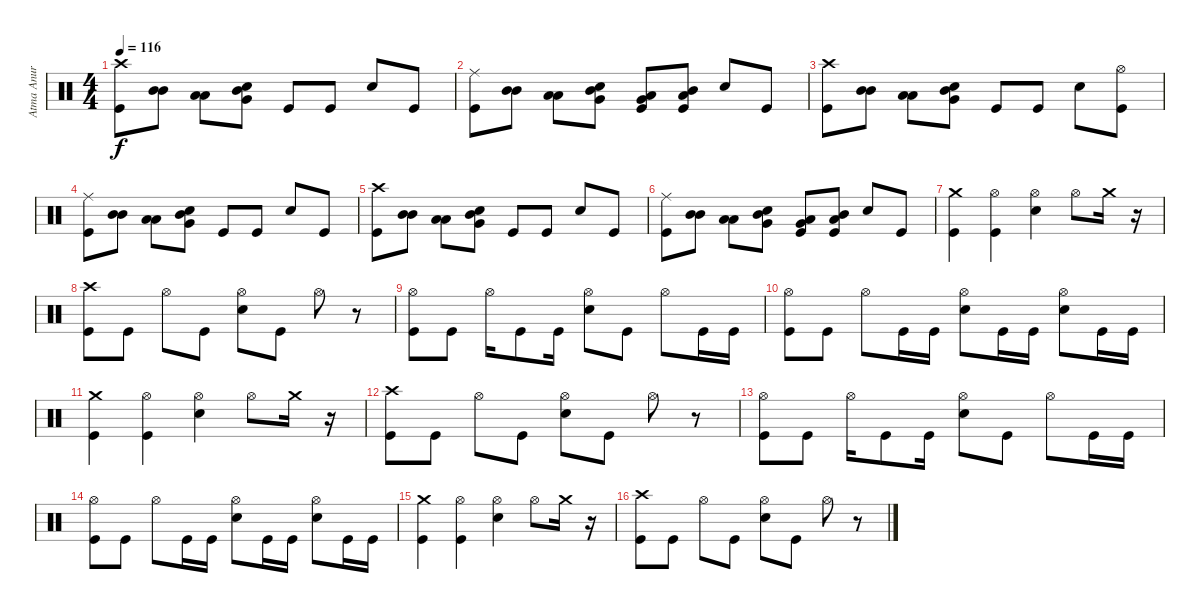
\track ("Atma Anur" "Atma Anur") {instrument percussion}
\staff {score}
\articulation defaults
\ts (4 4)
\tempo 116
\clef neutral
\ks c
("Crash high (hit)" "Kick (hit)").8{dy f} ("Mid Tom (hit)" "Mid Tom (hit)").8 ("Low Tom (hit)" "Low Tom (hit)").8 ("Mid Tom (hit)" "Very Low Tom (hit)" "Electric Snare (hit)").8 "Kick (hit)".8 "Kick (hit)".8 "Electric Snare (hit)".8 "Kick (hit)".8 |
("Ride (middle)" "Kick (hit)").8 ("Mid Tom (hit)" "Mid Tom (hit)").8 ("Low Tom (hit)" "Low Tom (hit)").8 ("Mid Tom (hit)" "Very Low Tom (hit)" "Electric Snare (hit)").8 ("Low Tom (hit)" "Very Low Tom (hit)" "Kick (hit)").8 ("Mid Tom (hit)" "Low Tom (hit)" "Kick (hit)").8 "Electric Snare (hit)".8 "Kick (hit)".8 |
("Crash high (hit)" "Kick (hit)").8 ("Mid Tom (hit)" "Mid Tom (hit)").8 ("Low Tom (hit)" "Low Tom (hit)").8 ("Mid Tom (hit)" "Very Low Tom (hit)" "Electric Snare (hit)").8 "Kick (hit)".8 "Kick (hit)".8 "Electric Snare (hit)".8 ("Hi-Hat (open)" "Kick (hit)").8 |
("Ride (middle)" "Kick (hit)").8 ("Mid Tom (hit)" "Mid Tom (hit)").8 ("Low Tom (hit)" "Low Tom (hit)").8 ("Mid Tom (hit)" "Very Low Tom (hit)" "Electric Snare (hit)").8 "Kick (hit)".8 "Kick (hit)".8 "Electric Snare (hit)".8 "Kick (hit)".8 |
("Crash high (hit)" "Kick (hit)").8 ("Mid Tom (hit)" "Mid Tom (hit)").8 ("Low Tom (hit)" "Low Tom (hit)").8 ("Mid Tom (hit)" "Very Low Tom (hit)" "Electric Snare (hit)").8 "Kick (hit)".8 "Kick (hit)".8 "Electric Snare (hit)".8 "Kick (hit)".8 |
("Ride (middle)" "Kick (hit)").8 ("Mid Tom (hit)" "Mid Tom (hit)").8 ("Low Tom (hit)" "Low Tom (hit)").8 ("Mid Tom (hit)" "Very Low Tom (hit)" "Electric Snare (hit)").8 ("Low Tom (hit)" "Very Low Tom (hit)" "Kick (hit)").8 ("Mid Tom (hit)" "Low Tom (hit)" "Kick (hit)").8 "Electric Snare (hit)".8 "Kick (hit)".8 |
("Crash medium (hit)" "Kick (hit)").4 ("Hi-Hat (open)" "Kick (hit)").4 ("Hi-Hat (open)" "Electric Snare (hit)").4 "Hi-Hat (open)".8 "Crash medium (hit)".16 r.16 |
("Crash high (hit)" "Kick (hit)").8 "Kick (hit)".8 "Hi-Hat (open)".8 "Kick (hit)".8 ("Hi-Hat (open)" "Electric Snare (hit)").8 "Kick (hit)".8 "Hi-Hat (open)".8 r.8 |
("Hi-Hat (open)" "Kick (hit)").8 "Kick (hit)".8 "Hi-Hat (open)".16 "Kick (hit)".8 "Kick (hit)".16 ("Hi-Hat (open)" "Electric Snare (hit)").8 "Kick (hit)".8 "Hi-Hat (open)".8 "Kick (hit)".16 "Kick (hit)".16 |
("Hi-Hat (open)" "Kick (hit)").8 "Kick (hit)".8 "Hi-Hat (open)".8 "Kick (hit)".16 "Kick (hit)".16 ("Hi-Hat (open)" "Electric Snare (hit)").8 "Kick (hit)".16 "Kick (hit)".16 ("Electric Snare (hit)" "Hi-Hat (open)").8 "Kick (hit)".16 "Kick (hit)".16 |
("Crash medium (hit)" "Kick (hit)").4 ("Hi-Hat (open)" "Kick (hit)").4 ("Hi-Hat (open)" "Electric Snare (hit)").4 "Hi-Hat (open)".8 "Crash medium (hit)".16 r.16 |
("Crash high (hit)" "Kick (hit)").8 "Kick (hit)".8 "Hi-Hat (open)".8 "Kick (hit)".8 ("Hi-Hat (open)" "Electric Snare (hit)").8 "Kick (hit)".8 "Hi-Hat (open)".8 r.8 |
("Hi-Hat (open)" "Kick (hit)").8 "Kick (hit)".8 "Hi-Hat (open)".16 "Kick (hit)".8 "Kick (hit)".16 ("Hi-Hat (open)" "Electric Snare (hit)").8 "Kick (hit)".8 "Hi-Hat (open)".8 "Kick (hit)".16 "Kick (hit)".16 |
("Hi-Hat (open)" "Kick (hit)").8 "Kick (hit)".8 "Hi-Hat (open)".8 "Kick (hit)".16 "Kick (hit)".16 ("Hi-Hat (open)" "Electric Snare (hit)").8 "Kick (hit)".16 "Kick (hit)".16 ("Electric Snare (hit)" "Hi-Hat (open)").8 "Kick (hit)".16 "Kick (hit)".16 |
("Crash medium (hit)" "Kick (hit)").4 ("Hi-Hat (open)" "Kick (hit)").4 ("Hi-Hat (open)" "Electric Snare (hit)").4 "Hi-Hat (open)".8 "Crash medium (hit)".16 r.16 |
("Crash high (hit)" "Kick (hit)").8 "Kick (hit)".8 "Hi-Hat (open)".8 "Kick (hit)".8 ("Hi-Hat (open)" "Electric Snare (hit)").8 "Kick (hit)".8 "Hi-Hat (open)".8 r.8
